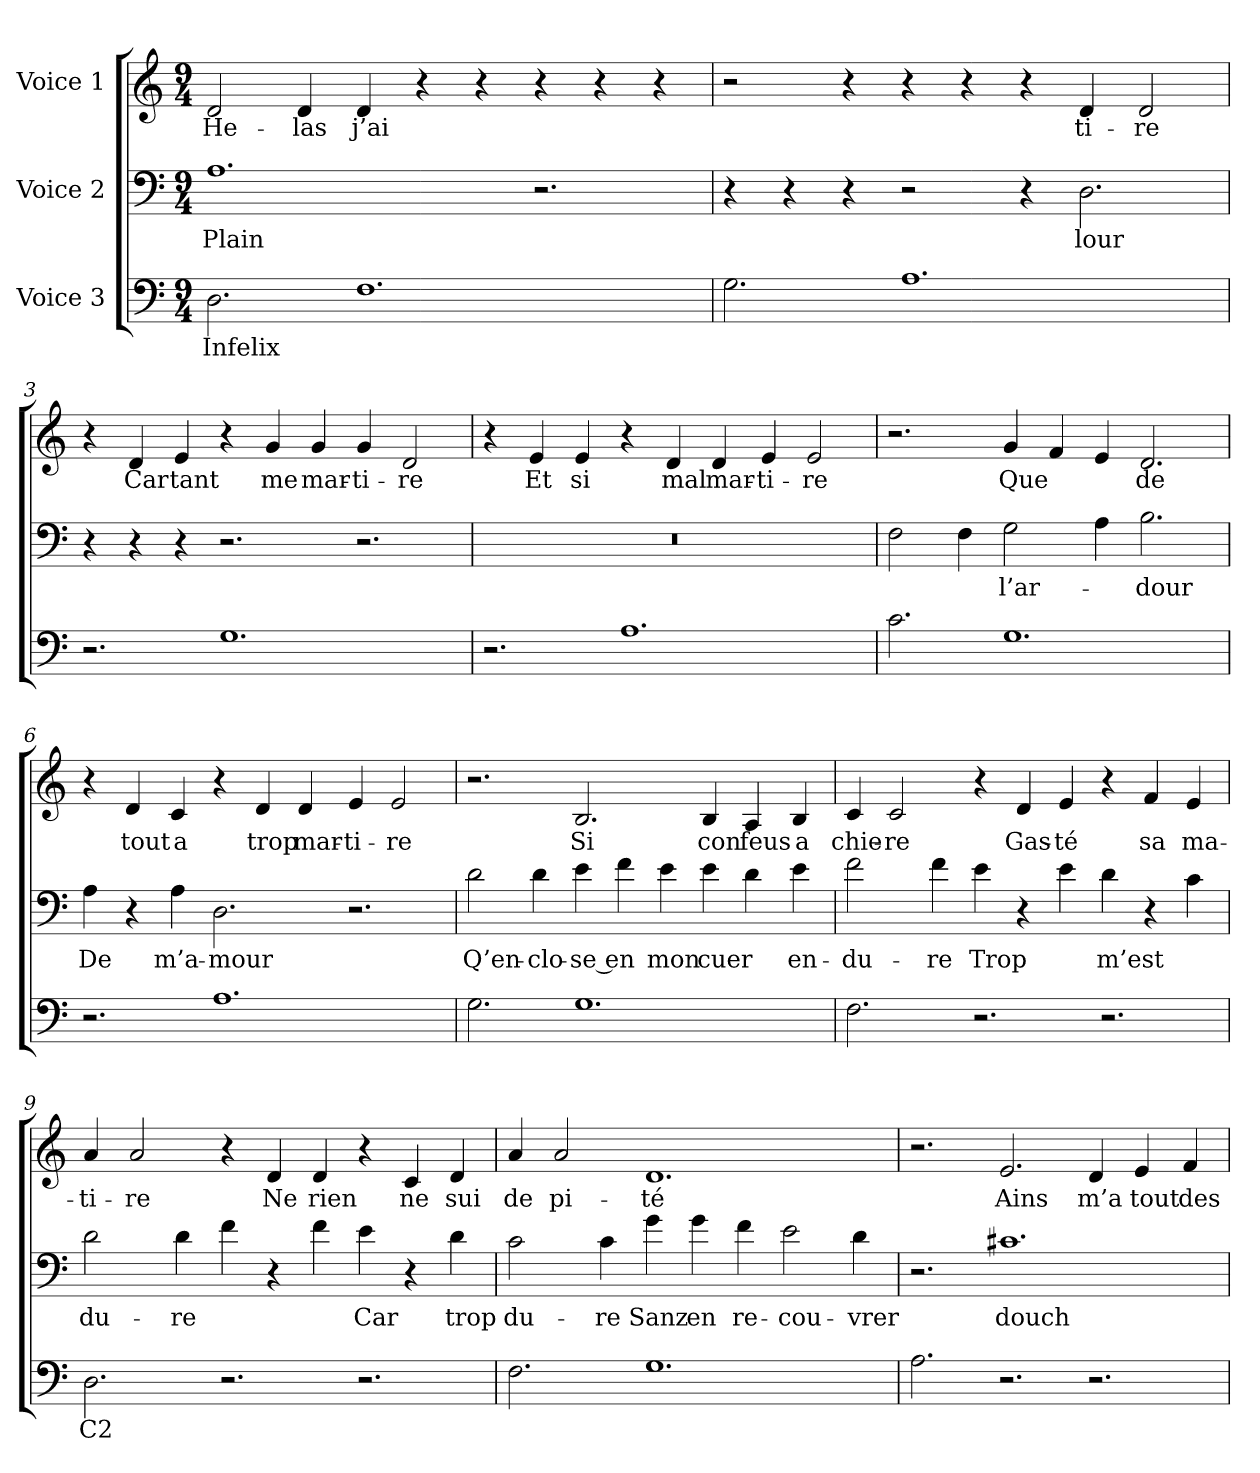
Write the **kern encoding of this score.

**kern	**text	**kern	**text	**kern	**text
*part3	*part3	*part2	*part2	*part1	*part1
*staff3	*staff3	*staff2	*staff2	*staff1	*staff1
*I"Voice 3	*	*I"Voice 2	*	*I"Voice 1	*
*clefF4	*	*clefF4	*	*clefG2	*
*k[]	*	*k[]	*	*k[]	*
*M9/4	*	*M9/4	*	*M9/4	*
=1||	=1||	=1||	=1||	=1||	=1||
!	!LO:LY:b	!	!LO:LY:b	!	!LO:LY:b
2.D\	Infelix	1.A\	Plain	2d/	He-
!	!	!	!	!	!LO:LY:b
.	.	.	.	4d/	-las
!	!	!	!	!	!LO:LY:b
1.F\	.	.	.	4d/	j’ai
!	!	!	!	!	!LO:LY:b
.	.	.	.	4r	lon-
!	!	!	!	!	!LO:LY:b
.	.	.	.	4r	-tans
!	!	!	!LO:LY:b	!	!LO:LY:b
.	.	2.r	-sui	4r	por-
!	!	!	!	!	!LO:LY:b
.	.	.	.	4r	-té
!	!	!	!	!	!LO:LY:b
.	.	.	.	4r	Du
=2	=2	=2	=2	=2	=2
!	!	!	!LO:LY:b	!	!LO:LY:b
2.G\	.	4r	-d’a-	2r	cuer
.	.	4r	.	.	.
!	!	!	!LO:LY:b	!	!LO:LY:b
.	.	4r	-me-	4r	sans
!	!	!	!LO:LY:b	!	!LO:LY:b
1.A\	.	2r	-re	4r	a-
!	!	!	!	!	!LO:LY:b
.	.	.	.	4r	-voir
!	!	!	!LO:LY:b	!	!LO:LY:b
.	.	4r	do-	4r	mar-
!	!	!	!LO:LY:b	!	!LO:LY:b
.	.	2.D\	lour	4d/	ti-
!	!	!	!	!	!LO:LY:b
.	.	.	.	2d/	-re
=3	=3	=3	=3	=3	=3
!	!	!	!LO:LY:b	!	!
2.r	.	4r	-De	4r	.
!	!	!	!	!	!LO:LY:b
.	.	4r	.	4d/	Car
!	!	!	!LO:LY:b	!	!LO:LY:b
.	.	4r	-tris-	4e/	tant
!	!	!	!LO:LY:b	!	!
1.G\	.	2.r	tour	4r	.
!	!	!	!	!	!LO:LY:b
.	.	.	.	4g/	me
!	!	!	!	!	!LO:LY:b
.	.	.	.	4g/	mar-
!	!	!	!	!	!LO:LY:b
.	.	2.r	.	4g/	-ti-
!	!	!	!	!	!LO:LY:b
.	.	.	.	2d/	-re
=4	=4	=4	=4	=4	=4
!	!	!LO:N:vis=1	!	!	!
2.r	.	4%9r	.	4r	.
!	!	!	!	!	!LO:LY:b
.	.	.	.	4e/	Et
!	!	!	!	!	!LO:LY:b
.	.	.	.	4e/	si
1.A\	.	.	.	4r	.
!	!	!	!	!	!LO:LY:b
.	.	.	.	4d/	mal
!	!	!	!	!	!LO:LY:b
.	.	.	.	4d/	mar-
!	!	!	!	!	!LO:LY:b
.	.	.	.	4e/	-ti-
!	!	!	!	!	!LO:LY:b
.	.	.	.	2e/	-re
=5	=5	=5	=5	=5	=5
2.c\	.	2F\	.	2.r	.
.	.	4F\	.	.	.
!	!	!	!LO:LY:b	!	!LO:LY:b
1.G\	.	2G\	l’ar-	4g/	Que
.	.	.	.	4f/	.
.	.	4A\	.	4e/	.
!	!	!	!LO:LY:b	!	!LO:LY:b
.	.	2.B\	-dour	2.d/	de
=6	=6	=6	=6	=6	=6
!	!	!	!LO:LY:b	!	!
2.r	.	4A\	De	4r	.
!	!	!	!	!	!LO:LY:b
.	.	4r	.	4d/	tout
!	!	!	!LO:LY:b	!	!LO:LY:b
.	.	4A\	m’a-	4c/	a
!	!	!	!LO:LY:b	!	!
1.A\	.	2.D\	-mour	4r	.
!	!	!	!	!	!LO:LY:b
.	.	.	.	4d/	trop
!	!	!	!	!	!LO:LY:b
.	.	.	.	4d/	mar-
!	!	!	!	!	!LO:LY:b
.	.	2.r	.	4e/	-ti-
!	!	!	!	!	!LO:LY:b
.	.	.	.	2e/	-re
=7	=7	=7	=7	=7	=7
!	!	!	!LO:LY:b	!	!
2.G\	.	2d\	Q’en-	2.r	.
!	!	!	!LO:LY:b	!	!
.	.	4d\	-clo-	.	.
!	!	!	!LO:LY:b	!	!LO:LY:b
1.G\	.	4e\	-se en	2.B/	Si
.	.	4f\	.	.	.
!	!	!	!LO:LY:b	!	!
.	.	4e\	mon	.	.
!	!	!	!LO:LY:b	!	!LO:LY:b
.	.	4e\	cuer	4B/	con
!	!	!	!	!	!LO:LY:b
.	.	4d\	.	4A/	feus
!	!	!	!LO:LY:b	!	!LO:LY:b
.	.	4e\	en-	4B/	a
=8	=8	=8	=8	=8	=8
!	!	!	!LO:LY:b	!	!LO:LY:b
2.F\	.	2f\	-du-	4c/	chie-
!	!	!	!	!	!LO:LY:b
.	.	.	.	2c/	-re
!	!	!	!LO:LY:b	!	!
.	.	4f\	-re	.	.
!	!	!	!LO:LY:b	!	!
2.r	.	4e\	Trop	4r	.
!	!	!	!	!	!LO:LY:b
.	.	4r	.	4d/	Gas-
!	!	!	!	!	!LO:LY:b
.	.	4e\	.	4e/	-té
!	!	!	!LO:LY:b	!	!
2.r	.	4d\	m’est	4r	.
!	!	!	!	!	!LO:LY:b
.	.	4r	.	4f/	sa
!	!	!	!	!	!LO:LY:b
.	.	4c\	.	4e/	ma-
=9	=9	=9	=9	=9	=9
!	!LO:LY:b	!	!LO:LY:b	!	!LO:LY:b
2.D\	C2	2d\	du-	4a/	-ti-
!	!	!	!	!	!LO:LY:b
.	.	.	.	2a/	-re
!	!	!	!LO:LY:b	!	!
.	.	4d\	-re	.	.
2.r	.	4f\	.	4r	.
!	!	!	!	!	!LO:LY:b
.	.	4r	.	4d/	Ne
!	!	!	!	!	!LO:LY:b
.	.	4f\	.	4d/	rien
!	!	!	!LO:LY:b	!	!
2.r	.	4e\	Car	4r	.
!	!	!	!	!	!LO:LY:b
.	.	4r	.	4c/	ne
!	!	!	!LO:LY:b	!	!LO:LY:b
.	.	4d\	trop	4d/	sui
=10	=10	=10	=10	=10	=10
!	!	!	!LO:LY:b	!	!LO:LY:b
2.F\	.	2c\	du-	4a/	de
!	!	!	!	!	!LO:LY:b
.	.	.	.	2a/	pi-
!	!	!	!LO:LY:b	!	!
.	.	4c\	-re	.	.
!	!	!	!LO:LY:b	!	!LO:LY:b
1.G\	.	4g\	Sanz	1.d/	-té
!	!	!	!LO:LY:b	!	!
.	.	4g\	en	.	.
!	!	!	!LO:LY:b	!	!
.	.	4f\	re-	.	.
!	!	!	!LO:LY:b	!	!
.	.	2e\	-cou-	.	.
!	!	!	!LO:LY:b	!	!
.	.	4d\	-vrer	.	.
=11	=11	=11	=11	=11	=11
2.A\	.	2.r	.	2.r	.
!	!	!	!LO:LY:b	!	!LO:LY:b
2.r	.	1.c#X\	douch-	2.e/	Ains
!	!	!	!	!	!LO:LY:b
2.r	.	.	.	4d/	m’a
!	!	!	!	!	!LO:LY:b
.	.	.	.	4e/	tout
!	!	!	!	!	!LO:LY:b
.	.	.	.	4f/	des-
=	=	=	=	=	=
*-	*-	*-	*-	*-	*-
